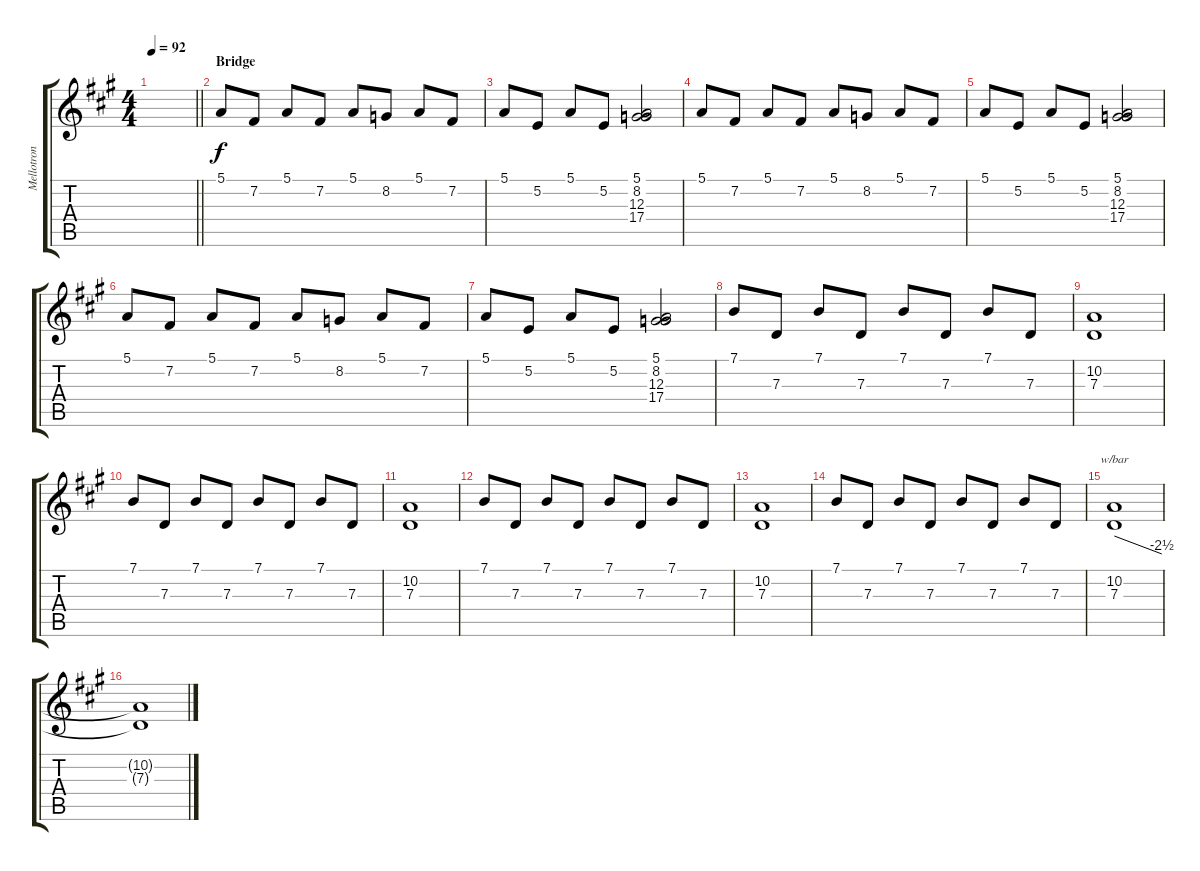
\track ("Mellotron" "Mellotron") {instrument flute}
\staff {score tabs}
\tuning (E4 B3 G3 D3 A2 E2) {hide}
\ts (4 4)
\tempo 92
\clef g2
\barLineRight lightlight
\ks a
|
\section ("" "Bridge")
5.1.8 7.2.8 5.1.8 7.2.8 5.1.8 8.2.8 5.1.8 7.2.8 |
5.1.8 5.2.8 5.1.8 5.2.8 (5.1 8.2 12.3 17.4).2 |
5.1.8 7.2.8 5.1.8 7.2.8 5.1.8 8.2.8 5.1.8 7.2.8 |
5.1.8 5.2.8 5.1.8 5.2.8 (5.1 8.2 12.3 17.4).2 |
5.1.8 7.2.8 5.1.8 7.2.8 5.1.8 8.2.8 5.1.8 7.2.8 |
5.1.8 5.2.8 5.1.8 5.2.8 (5.1 8.2 12.3 17.4).2 |
7.1.8 7.3.8 7.1.8 7.3.8 7.1.8 7.3.8 7.1.8 7.3.8 |
(10.2 7.3).1 |
7.1.8 7.3.8 7.1.8 7.3.8 7.1.8 7.3.8 7.1.8 7.3.8 |
(10.2 7.3).1 |
7.1.8 7.3.8 7.1.8 7.3.8 7.1.8 7.3.8 7.1.8 7.3.8 |
(10.2 7.3).1 |
7.1.8 7.3.8 7.1.8 7.3.8 7.1.8 7.3.8 7.1.8 7.3.8 |
(10.2 7.3).1{tbe (dive default 0 0 60 -10)} |
(10.2{t} 7.3{t}).1
